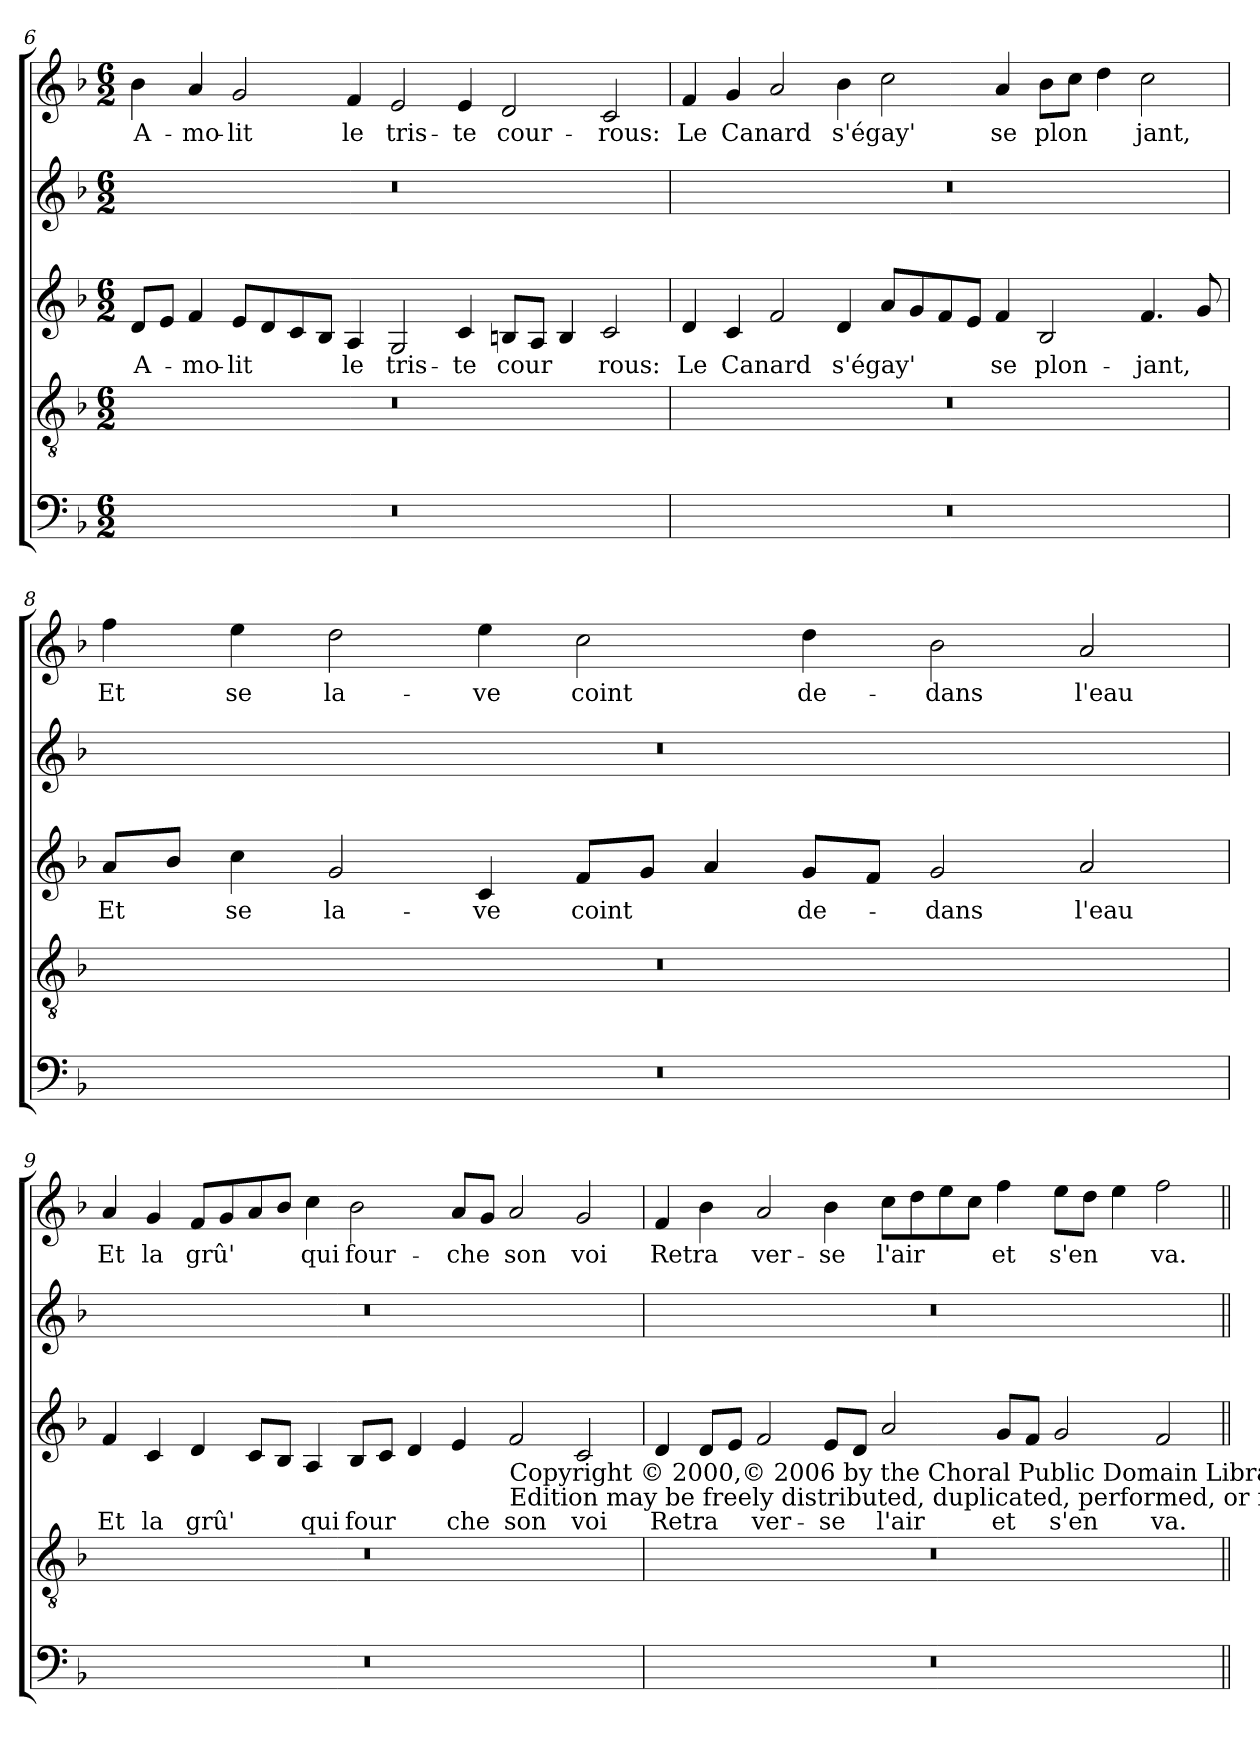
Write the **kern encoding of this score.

**kern	**kern	**kern	**text	**kern	**kern	**text
*part5	*part4	*part3	*part3	*part2	*part1	*part1
*staff5	*staff4	*staff3	*staff3	*staff2	*staff1	*staff1
*clefF4	*clefGv2	*clefG2	*	*clefG2	*clefG2	*
*ITrd7c12	*	*	*	*	*	*
*k[b-]	*k[b-]	*k[b-]	*	*k[b-]	*k[b-]	*
*F:	*F:	*F:	*	*F:	*F:	*
*M6/2	*M6/2	*M6/2	*	*M6/2	*M6/2	*
=6	=6	=6	=6	=6	=6	=6
!	!	!	!LO:LY:b	!	!	!LO:LY:b
0.r	0.r	8d/L	A-	0.r	4b-\	A-
.	.	8e/J	.	.	.	.
!	!	!	!LO:LY:b	!	!	!LO:LY:b
.	.	4f/	-mo-	.	4a/	-mo-
!	!	!	!LO:LY:b	!	!	!LO:LY:b
.	.	8e/L	-lit	.	2g/	-lit
.	.	8d/	.	.	.	.
.	.	8c/	.	.	.	.
.	.	8B-/J	.	.	.	.
!	!	!	!LO:LY:b	!	!	!LO:LY:b
.	.	4A/	le	.	4f/	le
!	!	!	!LO:LY:b	!	!	!LO:LY:b
.	.	2G/	tris-	.	2e/	tris-
!	!	!	!LO:LY:b	!	!	!LO:LY:b
.	.	4c/	-te	.	4e/	-te
!	!	!	!LO:LY:b	!	!	!LO:LY:b
.	.	8Bn/L	cour	.	2d/	cour-
.	.	8A/J	.	.	.	.
.	.	4B/	.	.	.	.
!	!	!	!LO:LY:b	!	!	!LO:LY:b
.	.	2c/	rous:	.	2c/	-rous:
!!LO:LB:g=z
=7	=7	=7	=7	=7	=7	=7
!	!	!	!LO:LY:b	!	!	!LO:LY:b
0.r	0.r	4d/	Le	0.r	4f/	Le
!	!	!	!LO:LY:b	!	!	!LO:LY:b
.	.	4c/	Canard	.	4g/	Canard
.	.	2f/	.	.	2a/	.
!	!	!	!LO:LY:b	!	!	!LO:LY:b
.	.	4d/	s'égay'	.	4b-\	s'égay'
.	.	8a/L	.	.	2cc\	.
.	.	8g/	.	.	.	.
.	.	8f/	.	.	.	.
.	.	8e/J	.	.	.	.
!	!	!	!LO:LY:b	!	!	!LO:LY:b
.	.	4f/	se	.	4a/	se
!	!	!	!LO:LY:b	!	!	!LO:LY:b
.	.	2B-/	plon-	.	8b-\L	plon
.	.	.	.	.	8cc\J	.
.	.	.	.	.	4dd\	.
!	!	!	!LO:LY:b	!	!	!LO:LY:b
.	.	4.f/	-jant,	.	2cc\	jant,
.	.	8g/	.	.	.	.
=8	=8	=8	=8	=8	=8	=8
!	!	!	!LO:LY:b	!	!	!LO:LY:b
0.r	0.r	8a/L	Et	0.r	4ff\	Et
.	.	8b-/J	.	.	.	.
!	!	!	!LO:LY:b	!	!	!LO:LY:b
.	.	4cc\	se	.	4ee\	se
!	!	!	!LO:LY:b	!	!	!LO:LY:b
.	.	2g/	la-	.	2dd\	la-
!	!	!	!LO:LY:b	!	!	!LO:LY:b
.	.	4c/	-ve	.	4ee\	-ve
!	!	!	!LO:LY:b	!	!	!LO:LY:b
.	.	8f/L	coint	.	2cc\	coint
.	.	8g/J	.	.	.	.
.	.	4a/	.	.	.	.
!	!	!	!LO:LY:b	!	!	!LO:LY:b
.	.	8g/L	de-	.	4dd\	de-
.	.	8f/J	.	.	.	.
!	!	!	!LO:LY:b	!	!	!LO:LY:b
.	.	2g/	-dans	.	2b-\	-dans
!	!	!	!LO:LY:b	!	!	!LO:LY:b
.	.	2a/	l'eau	.	2a/	l'eau
!!LO:LB:g=z
=9	=9	=9	=9	=9	=9	=9
!	!	!	!LO:LY:b	!	!	!LO:LY:b
0.r	0.r	4f/	Et	0.r	4a/	Et
!	!	!	!LO:LY:b	!	!	!LO:LY:b
.	.	4c/	la	.	4g/	la
!	!	!	!LO:LY:b	!	!	!LO:LY:b
.	.	4d/	grû'	.	8f/L	grû'
.	.	.	.	.	8g/	.
.	.	8c/L	.	.	8a/	.
.	.	8B-/J	.	.	8b-/J	.
!	!	!	!LO:LY:b	!	!	!LO:LY:b
.	.	4A/	qui	.	4cc\	qui
!	!	!	!LO:LY:b	!	!	!LO:LY:b
.	.	8B-/L	four	.	2b-\	four-
.	.	8c/J	.	.	.	.
.	.	4d/	.	.	.	.
!	!	!	!LO:LY:b	!	!	!LO:LY:b
.	.	4e/	che	.	8a/L	-che
.	.	.	.	.	8g/J	.
!	!	!LO:TX:b:t=Copyright © 2000,© 2006 by the Choral Public Domain Library (http&colon;//www.cpdl.org) -	!	!	!	!
!	!	!LO:TX:b:t=Edition may be freely distributed, duplicated, performed, or recorded.	!	!	!	!
!	!	!	!LO:LY:b	!	!	!LO:LY:b
.	.	2f/	son	.	2a/	son
!	!	!	!LO:LY:b	!	!	!LO:LY:b
.	.	2c/	voi	.	2g/	voi
=10	=10	=10	=10	=10	=10	=10
!	!	!	!LO:LY:b	!	!	!LO:LY:b
0.r	0.r	4d/	Retra	0.r	4f/	Retra
.	.	8d/L	.	.	4b-\	.
.	.	8e/J	.	.	.	.
!	!	!	!LO:LY:b	!	!	!LO:LY:b
.	.	2f/	ver-	.	2a/	ver-
!	!	!	!LO:LY:b	!	!	!LO:LY:b
.	.	8e/L	-se	.	4b-\	-se
.	.	8d/J	.	.	.	.
!	!	!	!LO:LY:b	!	!	!LO:LY:b
.	.	2a/	l'air	.	8cc\L	l'air
.	.	.	.	.	8dd\	.
.	.	.	.	.	8ee\	.
.	.	.	.	.	8cc\J	.
!	!	!	!LO:LY:b	!	!	!LO:LY:b
.	.	8g/L	et	.	4ff\	et
.	.	8f/J	.	.	.	.
!	!	!	!LO:LY:b	!	!	!LO:LY:b
.	.	2g/	s'en	.	8ee\L	s'en
.	.	.	.	.	8dd\J	.
.	.	.	.	.	4ee\	.
!	!	!	!LO:LY:b	!	!	!LO:LY:b
.	.	2f/	va.	.	2ff\	va.
=||	=||	=||	=||	=||	=||	=||
*-	*-	*-	*-	*-	*-	*-
